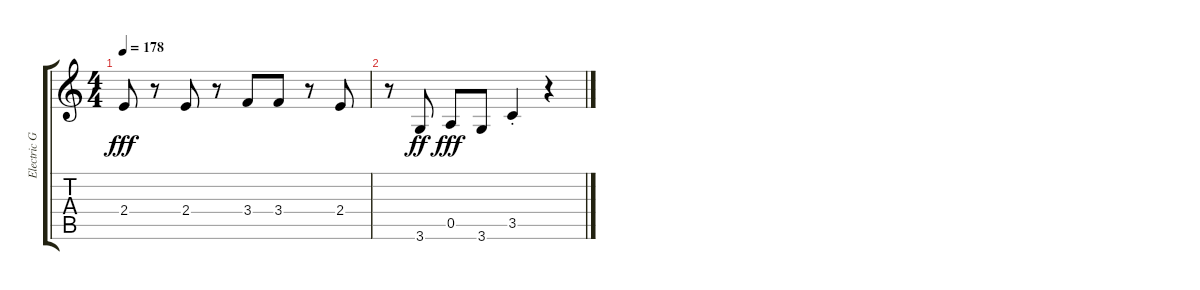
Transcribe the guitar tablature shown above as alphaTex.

\track ("Electric Guitar" "Electric G") {instrument overdrivenguitar}
\staff {score tabs}
\tuning (E4 B3 G3 D3 A2 E2) {hide}
\ts (4 4)
\tempo 178
\clef g2
\ks c
2.4.8{dy fff} r.8 2.4.8 r.8 3.4.8 3.4.8 r.8 2.4.8 |
r.8 3.6.8{dy ff} 0.5.8{dy fff} 3.6.8 3.5{st}.4 r.4
